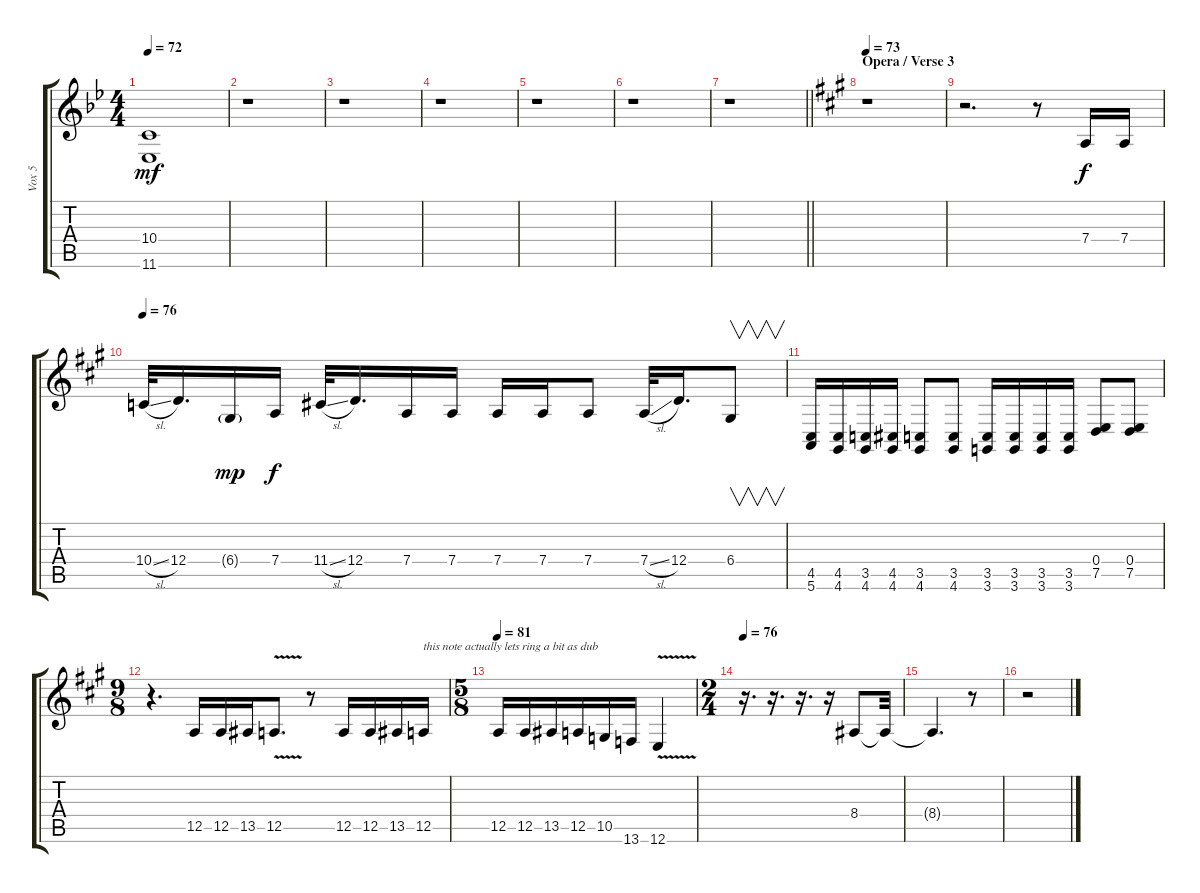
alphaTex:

\track ("Vox 5" "Vox 5") {instrument tenorsax}
\staff {score tabs}
\tuning (E4 B3 G3 D3 A2 E2) {hide}
\ts (4 4)
\tempo 72
\clef g2
\ks bb
(10.4 11.6).1{dy mf} |
r.1 |
r.1 |
r.1 |
r.1 |
r.1 |
\barLineRight lightlight
r.1 |
\section ("" "Opera / Verse 3")
\tempo 73
\ks a
r.1 |
r.2{d} r.8 7.4.16{dy f} 7.4.16 |
\tempo 76
10.4{sl}.32 12.4.16{d} 6.4{g}.16{dy mp} 7.4.16{dy f} 11.4{sl}.32 12.4.16{d} 7.4.16 7.4.16 7.4.16 7.4.16 7.4.8 7.4{sl}.32 12.4.16{d} 6.4.8{v} |
(4.5 5.6).16 (4.5 4.6).16 (3.5 4.6).16 (4.5 4.6).16 (3.5 4.6).8 (3.5 4.6).8 (3.5 3.6).16 (3.5 3.6).16 (3.5 3.6).16 (3.5 3.6).16 (0.4 7.5).8 (0.4 7.5).8 |
\ts (9 8)
r.4{d} 12.5.16{balance 0} 12.5.16 13.5.16 12.5{v}.8{d} r.8 12.5.16 12.5.16 13.5.16 12.5.16{txt "this note actually lets ring a bit as dub"} |
\ts (5 8)
\tempo 81
12.5.16 12.5.16 13.5.16 12.5.16 10.5.16 13.6.16 12.6{v}.4 |
\ts (2 4)
\tempo 76
r.16{d balance 6} r.16{d} r.16{d} r.16 8.4.8 8.4{t}.32 |
8.4{t}.4{d} r.8 |
r.2
